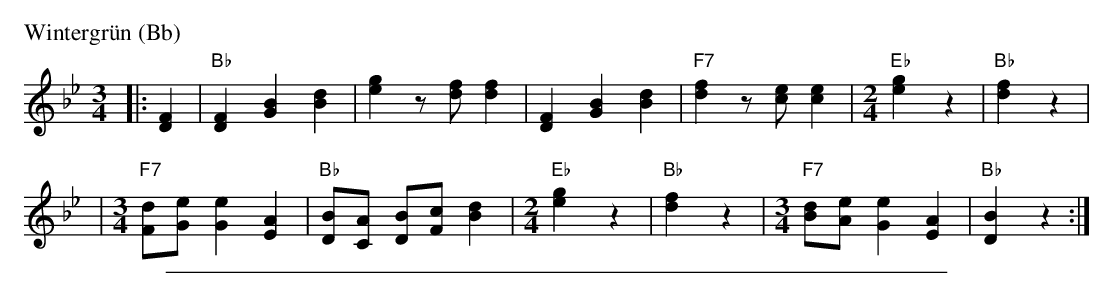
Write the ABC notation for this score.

X:1
P: Wintergr\"un (Bb)
M: 3/4
L: 1/8
K: Bb
|: [F2D2] \
| "Bb"[F2D2] [B2G2] [d2B2] | [g2e2] z[fd] [f2d2] \
| [F2D2] [B2G2] [d2B2] | "F7"[f2d2] z[ec] [e2c2] \
|[M:2/4] "Eb"[g2e2] z2 | "Bb"[f2d2] z2 |
|[M:3/4] "F7"[dF][eG] [e2G2] [A2E2] | "Bb"[BD][AC] [BD][cF] [d2B2] \
|[M:2/4] "Eb"[g2e2] z2 | "Bb"[f2d2] z2 \
|[M:3/4] "F7"[dB][eA] [e2G2] [A2E2] | "Bb"[B2D2] z2 :|
